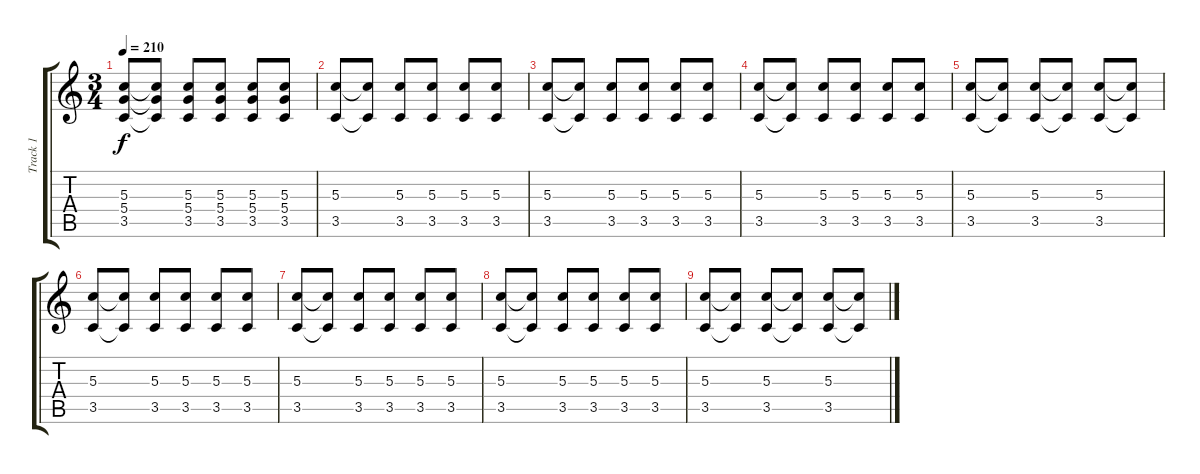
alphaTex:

\track ("Track 1" "Track 1") {instrument distortionguitar}
\staff {score tabs}
\tuning (E4 B3 G3 D3 A2 E2) {hide}
\ts (3 4)
\tempo 210
\clef g2
\ks c
(5.3 5.4 3.5).8{dy f} (5.3{t} 5.4{t} 3.5{t}).8 (5.3 5.4 3.5).8 (5.3 5.4 3.5).8 (5.3 5.4 3.5).8 (5.3 5.4 3.5).8 |
(5.3 3.5).8 (5.3{t} 3.5{t}).8 (5.3 3.5).8 (5.3 3.5).8 (5.3 3.5).8 (5.3 3.5).8 |
(5.3 3.5).8 (5.3{t} 3.5{t}).8 (5.3 3.5).8 (5.3 3.5).8 (5.3 3.5).8 (5.3 3.5).8 |
(5.3 3.5).8 (5.3{t} 3.5{t}).8 (5.3 3.5).8 (5.3 3.5).8 (5.3 3.5).8 (5.3 3.5).8 |
(5.3 3.5).8 (5.3{t} 3.5{t}).8 (5.3 3.5).8 (5.3{t} 3.5{t}).8 (5.3 3.5).8 (5.3{t} 3.5{t}).8 |
(5.3 3.5).8 (5.3{t} 3.5{t}).8 (5.3 3.5).8 (5.3 3.5).8 (5.3 3.5).8 (5.3 3.5).8 |
(5.3 3.5).8 (5.3{t} 3.5{t}).8 (5.3 3.5).8 (5.3 3.5).8 (5.3 3.5).8 (5.3 3.5).8 |
(5.3 3.5).8 (5.3{t} 3.5{t}).8 (5.3 3.5).8 (5.3 3.5).8 (5.3 3.5).8 (5.3 3.5).8 |
(5.3 3.5).8 (5.3{t} 3.5{t}).8 (5.3 3.5).8 (5.3{t} 3.5{t}).8 (5.3 3.5).8 (5.3{t} 3.5{t}).8
